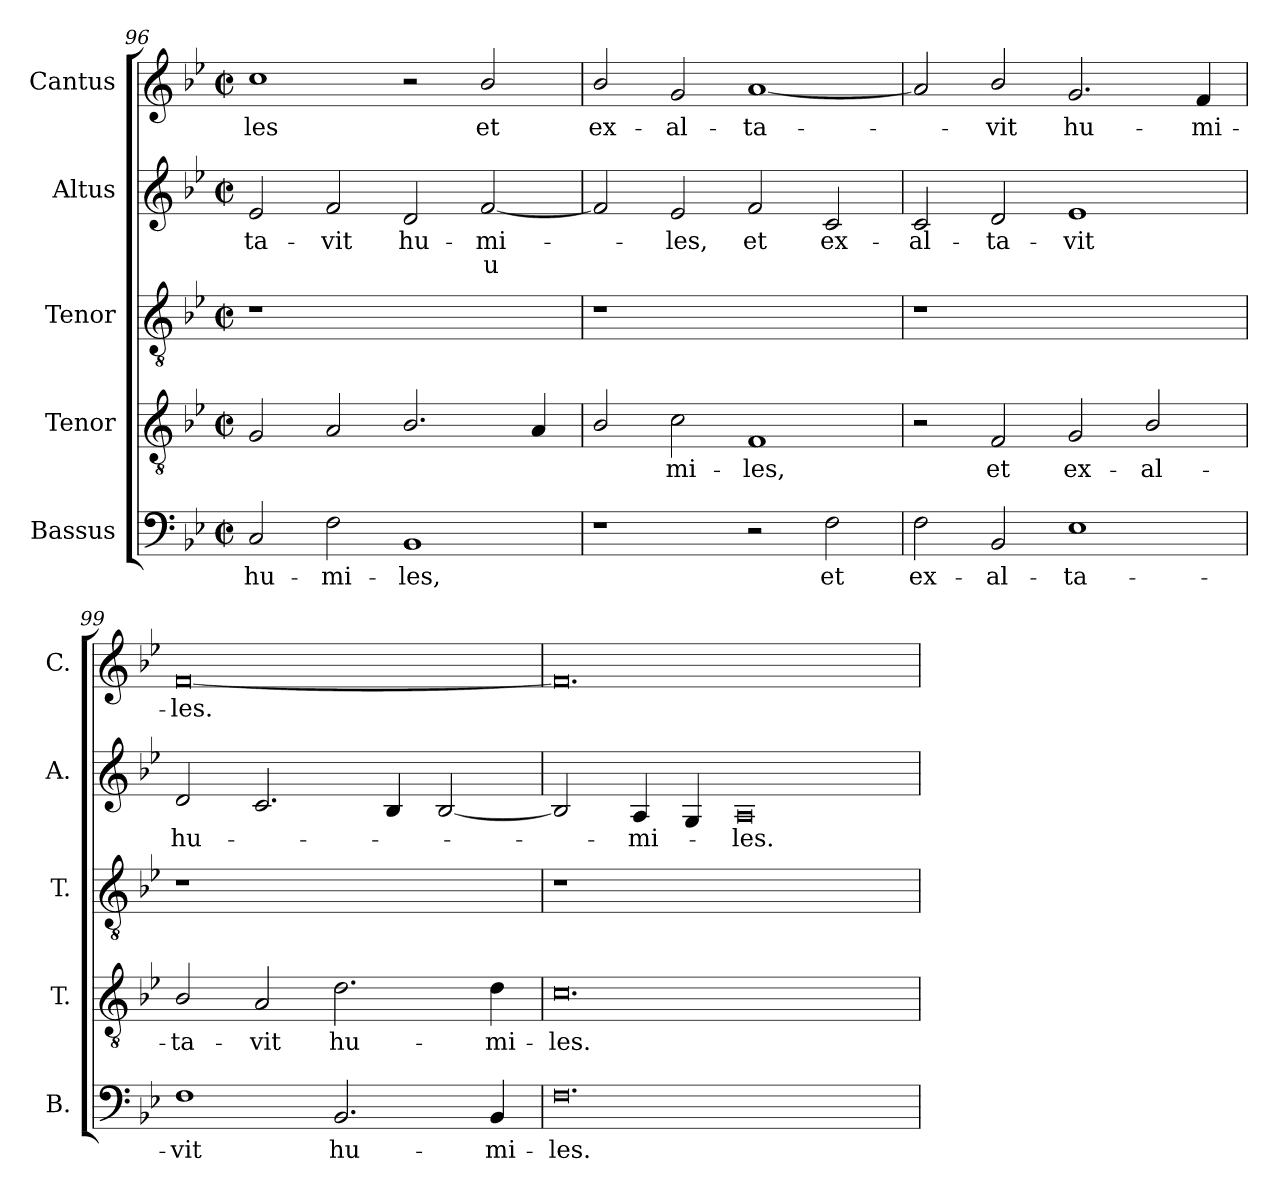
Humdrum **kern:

**kern	**text	**kern	**text	**kern	**kern	**text	**text	**kern	**text
*part5	*part5	*part4	*part4	*part3	*part2	*part2	*part2	*part1	*part1
*staff5	*staff5	*staff4	*staff4	*staff3	*staff2	*staff2	*staff2	*staff1	*staff1
*I"Bassus	*	*I"Tenor	*	*I"Tenor	*I"Altus	*	*	*I"Cantus	*
*I'B.	*	*I'T.	*	*I'T.	*I'A.	*	*	*I'C.	*
*clefF4	*	*clefGv2	*	*clefGv2	*clefG2	*	*	*clefG2	*
*	*	*ITrd7c12	*	*ITrd7c12	*	*	*	*	*
*k[b-e-]	*	*k[b-e-]	*	*k[b-e-]	*k[b-e-]	*	*	*k[b-e-]	*
*B-:	*	*B-:	*	*B-:	*B-:	*	*	*B-:	*
*M2/2	*	*M2/2	*	*M2/2	*M2/2	*	*	*M2/2	*
*met(c|)	*	*met(c|)	*	*met(c|)	*met(c|)	*	*	*met(c|)	*
=96	=96	=96	=96	=96	=96	=96	=96	=96	=96
!	!LO:LY:b:color=#000000	!	!	!LO:N:vis=1	!	!	!	!	!
!	!	!	!	!	!	!LO:LY:b:color=#000000	!	!	!
!	!	!	!	!	!	!	!	!	!LO:LY:b:color=#000000
2Ci/	hu-	2GGi/	.	1r	2e-i/	-ta-	.	1cci	-les
!	!LO:LY:b:color=#000000	!	!	!	!	!	!	!	!
!	!	!	!	!	!	!LO:LY:b:color=#000000	!	!	!
2Fi\	-mi-	2AAi/	.	.	2fi/	-vit	.	.	.
!	!LO:LY:b:color=#000000	!	!	!	!	!	!	!	!
!	!	!	!	!	!	!LO:LY:b:color=#000000	!	!	!
1BB-i	-les,	2.BB-i/	.	1ryy	2di/	hu-	.	2r	.
!	!	!	!	!	!	!LO:LY:b:color=#000000	!LO:LY:b:color=#000000	!	!
!	!	!	!	!	!	!	!	!	!LO:LY:b:color=#000000
.	.	.	.	.	[<2fi/	-mi-	-u	2b-i/	et
.	.	4AAi/	.	.	.	.	.	.	.
=97	=97	=97	=97	=97	=97	=97	=97	=97	=97
!	!	!	!	!LO:N:vis=1	!	!	!	!	!
!	!	!	!	!	!	!	!	!	!LO:LY:b:color=#000000
1r	.	2BB-i/	.	1r	2fi/]	.	.	2b-i/	ex-
!	!	!	!LO:LY:b:color=#000000	!	!	!	!	!	!
!	!	!	!	!	!	!LO:LY:b:color=#000000	!	!	!
!	!	!	!	!	!	!	!	!	!LO:LY:b:color=#000000
.	.	2Ci\	-mi-	.	2e-i/	les,	.	2gi/	-al-
!	!	!	!LO:LY:b:color=#000000	!	!	!	!	!	!
!	!	!	!	!	!	!LO:LY:b:color=#000000	!	!	!
!	!	!	!	!	!	!	!	!	!LO:LY:b:color=#000000
2r	.	1FFi	-les,	1ryy	2fi/	et	.	[<1ai	-ta-
!	!LO:LY:b:color=#000000	!	!	!	!	!	!	!	!
!	!	!	!	!	!	!LO:LY:b:color=#000000	!	!	!
2Fi\	et	.	.	.	2ci/	ex-	.	.	.
=98	=98	=98	=98	=98	=98	=98	=98	=98	=98
!	!LO:LY:b:color=#000000	!	!	!LO:N:vis=1	!	!	!	!	!
!	!	!	!	!	!	!LO:LY:b:color=#000000	!	!	!
2Fi\	ex-	2r	.	1r	2ci/	-al-	.	2ai/]	.
!	!LO:LY:b:color=#000000	!	!	!	!	!	!	!	!
!	!	!	!LO:LY:b:color=#000000	!	!	!	!	!	!
!	!	!	!	!	!	!LO:LY:b:color=#000000	!	!	!
!	!	!	!	!	!	!	!	!	!LO:LY:b:color=#000000
2BB-i/	-al-	2FFi/	et	.	2di/	-ta-	.	2b-i/	-vit
!	!LO:LY:b:color=#000000	!	!	!	!	!	!	!	!
!	!	!	!LO:LY:b:color=#000000	!	!	!	!	!	!
!	!	!	!	!	!	!LO:LY:b:color=#000000	!	!	!
!	!	!	!	!	!	!	!	!	!LO:LY:b:color=#000000
1E-i	-ta-	2GGi/	ex-	1ryy	1e-i	-vit	.	2.gi/	hu-
!	!	!	!LO:LY:b:color=#000000	!	!	!	!	!	!
.	.	2BB-i/	-al-	.	.	.	.	.	.
!	!	!	!	!	!	!	!	!	!LO:LY:b:color=#000000
.	.	.	.	.	.	.	.	4fi/	-mi-
=99	=99	=99	=99	=99	=99	=99	=99	=99	=99
!	!LO:LY:b:color=#000000	!	!	!	!	!	!	!	!
!	!	!	!LO:LY:b:color=#000000	!LO:N:vis=1	!	!	!	!	!
!	!	!	!	!	!	!LO:LY:b:color=#000000	!	!	!
!	!	!	!	!	!	!	!	!	!LO:LY:b:color=#000000
1Fi	-vit	2BB-i/	-ta-	1r	2di/	hu-	.	[<0fi	-les.
!	!	!	!LO:LY:b:color=#000000	!	!	!	!	!	!
.	.	2AAi/	-vit	.	2.ci/	.	.	.	.
!	!LO:LY:b:color=#000000	!	!	!	!	!	!	!	!
!	!	!	!LO:LY:b:color=#000000	!	!	!	!	!	!
2.BB-i/	hu-	2.Di\	hu-	1ryy	.	.	.	.	.
.	.	.	.	.	4B-i/	.	.	.	.
.	.	.	.	.	[<2B-i/	.	.	.	.
!	!LO:LY:b:color=#000000	!	!	!	!	!	!	!	!
!	!	!	!LO:LY:b:color=#000000	!	!	!	!	!	!
4BB-i/	-mi-	4Di\	-mi-	.	.	.	.	.	.
=100	=100	=100	=100	=100	=100	=100	=100	=100	=100
!	!LO:LY:b:color=#000000	!	!	!	!	!	!	!	!
!	!	!	!LO:LY:b:color=#000000	!LO:N:vis=1	!	!	!	!	!
0.Fi	-les.	0.Ci	-les.	1r	2B-i/]	.	.	0.fi]	.
!	!	!	!	!	!	!LO:LY:b:color=#000000	!	!	!
.	.	.	.	.	4Ai/	-mi-	.	.	.
.	.	.	.	.	4Gi/	.	.	.	.
!	!	!	!	!	!	!LO:LY:b:color=#000000	!	!	!
.	.	.	.	0ryy	0Ai	-les.	.	.	.
=	=	=	=	=	=	=	=	=	=
*-	*-	*-	*-	*-	*-	*-	*-	*-	*-
